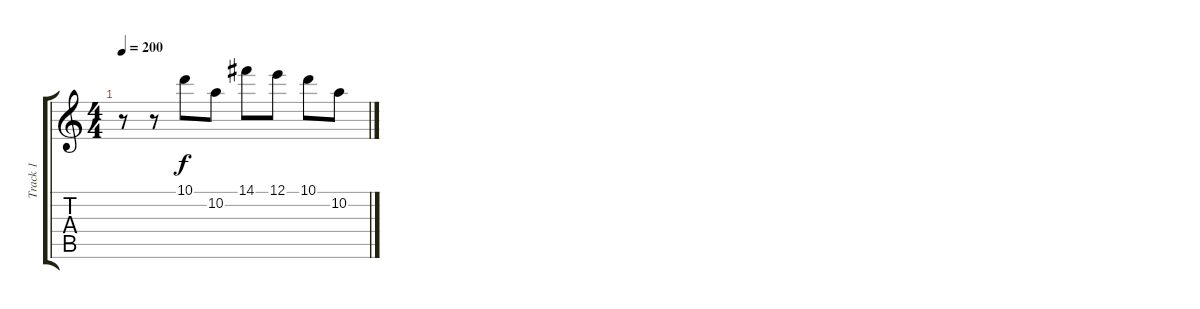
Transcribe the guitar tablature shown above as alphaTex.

\track ("Track 1" "Track 1") {instrument overdrivenguitar}
\staff {score tabs}
\tuning (E4 B3 G3 D3 A2 E2) {hide}
\ts (4 4)
\tempo 200
\clef g2
\ks c
r.8{dy f} r.8 10.1.8 10.2.8 14.1.8 12.1.8 10.1.8 10.2.8
